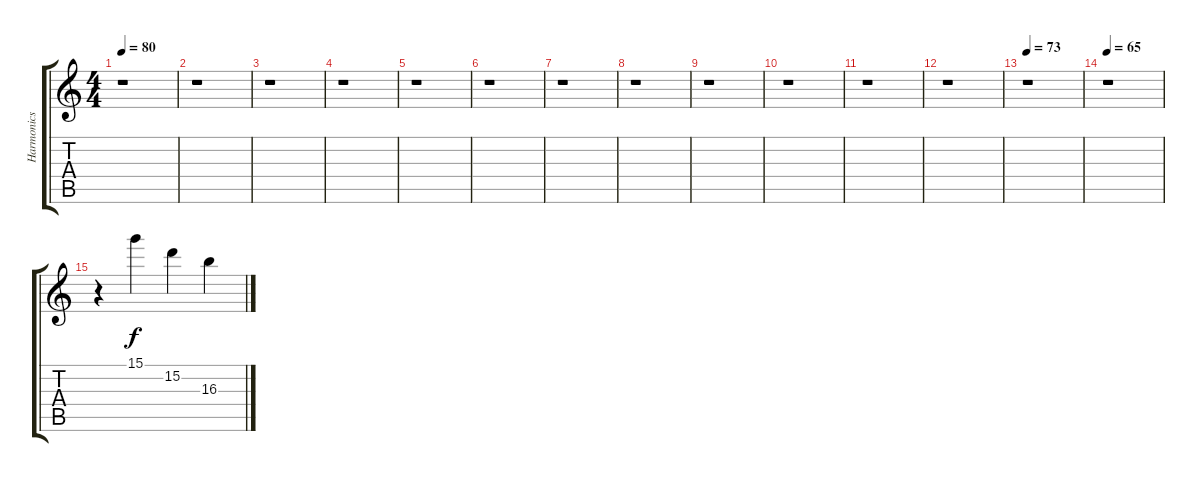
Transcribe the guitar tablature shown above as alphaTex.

\track ("Harmonics" "Harmonics") {instrument guitarharmonics}
\staff {score tabs}
\tuning (E4 B3 G3 D3 A2 E2) {hide}
\ts (4 4)
\tempo 80
\clef g2
\ks c
r.1{dy mf} |
r.1 |
r.1 |
r.1 |
r.1 |
r.1 |
r.1 |
r.1 |
r.1 |
r.1 |
r.1 |
r.1 |
\tempo 73
r.1 |
\tempo 65
r.1 |
r.4 15.1.4{dy f} 15.2.4 16.3.4
